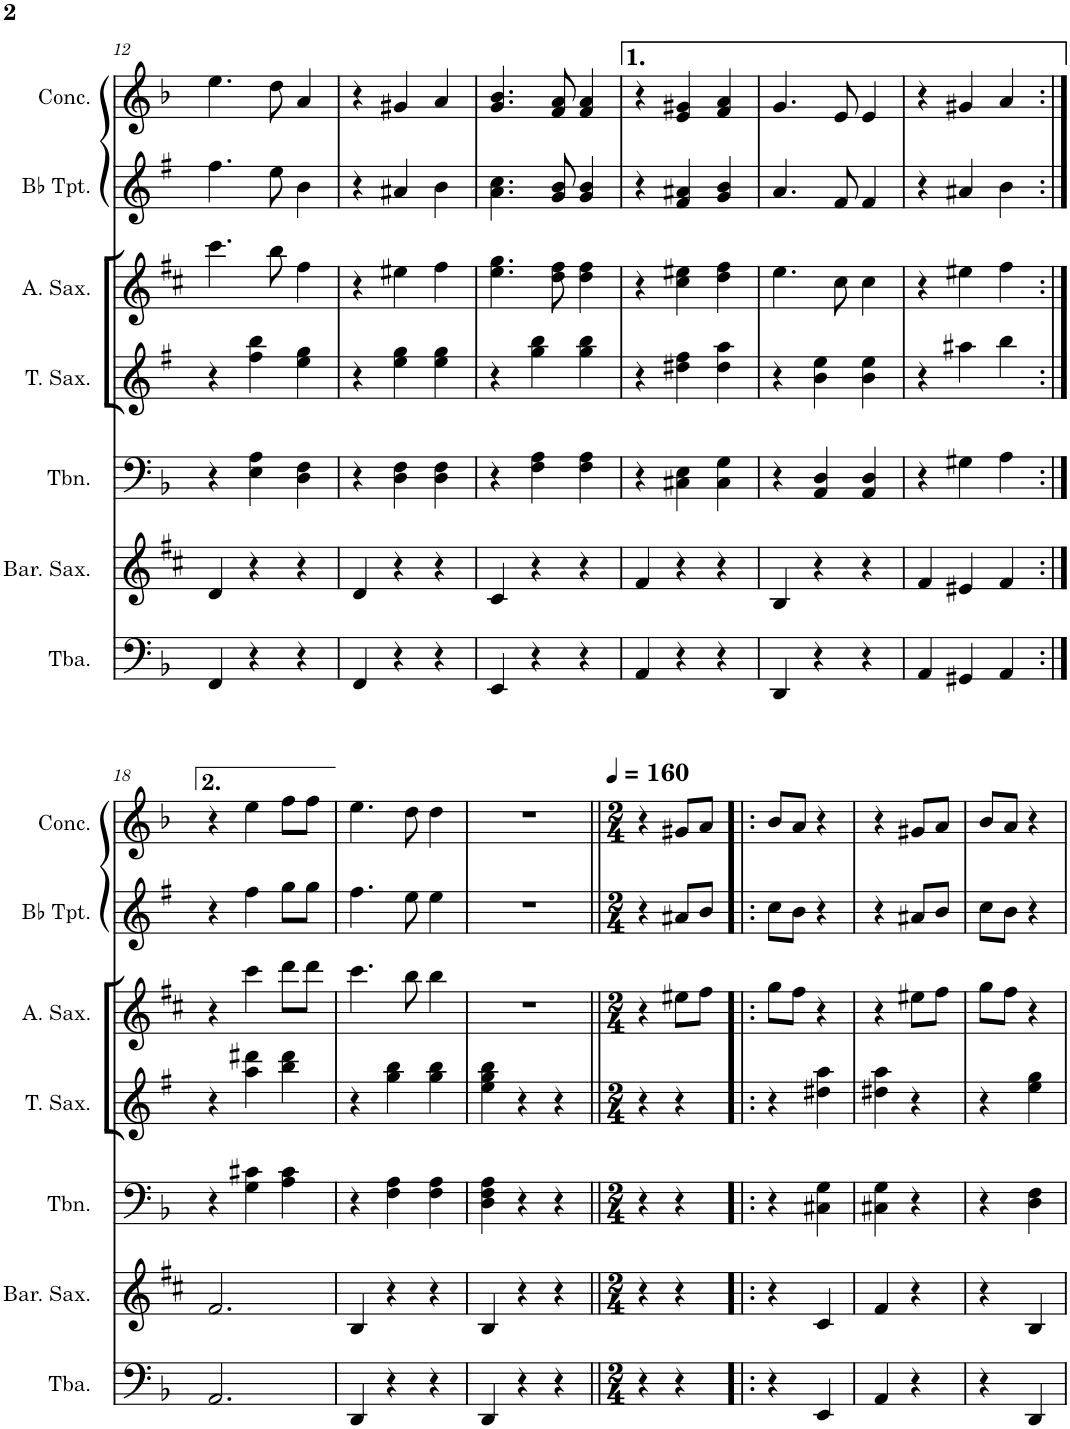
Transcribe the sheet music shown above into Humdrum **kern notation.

**kern	**kern	**kern	**kern	**kern	**kern	**kern
*part7	*part6	*part5	*part4	*part3	*part2	*part1
*staff7	*staff6	*staff5	*staff4	*staff3	*staff2	*staff1
*I"Tuba	*I"Baritone Saxophone	*I"Trombone	*I"Tenor Saxophone	*I"Alto Saxophone	*I"Bb Trumpet	*I"Concertina
*I'Tba.	*I'Bar. Sax.	*I'Tbn.	*I'T. Sax.	*I'A. Sax.	*I'Bb Tpt.	*I'Conc.
!!LO:PB:g=z
*clefF4	*clefG2	*clefF4	*clefG2	*clefG2	*clefG2	*clefG2
*	*Trd12c21	*	*Trd8c14	*Trd5c9	*Trd1c2	*
*k[b-]	*k[f#c#]	*k[b-]	*k[f#]	*k[f#c#]	*k[f#]	*k[b-]
*M3/4	*M3/4	*M3/4	*M3/4	*M3/4	*M3/4	*M3/4
=12	=12	=12	=12	=12	=12	=12
4FF/	4d/	4r	4r	4.ccc#\	4.ff#\	4.ee\
4r	4r	4E\ 4A\	4ff#\ 4bb\	.	.	.
.	.	.	.	8bb\	8ee\	8dd\
4r	4r	4D\ 4F\	4ee\ 4gg\	4ff#\	4b\	4a/
=13	=13	=13	=13	=13	=13	=13
4FF/	4d/	4r	4r	4r	4r	4r
4r	4r	4D\ 4F\	4ee\ 4gg\	4ee#X\	4a#X/	4g#X/
4r	4r	4D\ 4F\	4ee\ 4gg\	4ff#\	4b\	4a/
=14	=14	=14	=14	=14	=14	=14
4EE/	4c#/	4r	4r	4.ee\ 4.gg\	4.a\ 4.cc\	4.g/ 4.b-/
4r	4r	4F\ 4A\	4gg\ 4bb\	.	.	.
.	.	.	.	8dd\ 8ff#\	8g/ 8b/	8f/ 8a/
4r	4r	4F\ 4A\	4gg\ 4bb\	4dd\ 4ff#\	4g/ 4b/	4f/ 4a/
=15	=15	=15	=15	=15	=15	=15
4AA/	4f#/	4r	4r	4r	4r	4r
4r	4r	4C#X\ 4E\	4dd#X\ 4ff#\	4cc#\ 4ee#X\	4f#/ 4a#X/	4e/ 4g#X/
4r	4r	4C#\ 4G\	4dd#\ 4aa\	4dd\ 4ff#\	4g/ 4b/	4f/ 4a/
=16	=16	=16	=16	=16	=16	=16
4DD/	4B/	4r	4r	4.ee\	4.a/	4.g/
4r	4r	4AA/ 4D/	4b\ 4ee\	.	.	.
.	.	.	.	8cc#\	8f#/	8e/
4r	4r	4AA/ 4D/	4b\ 4ee\	4cc#\	4f#/	4e/
=17	=17	=17	=17	=17	=17	=17
4AA/	4f#/	4r	4r	4r	4r	4r
4GG#X/	4e#X/	4G#X\	4aa#X\	4ee#X\	4a#X/	4g#X/
4AA/	4f#/	4A\	4bb\	4ff#\	4b\	4a/
!!LO:LB:g=z
=18:|!	=18:|!	=18:|!	=18:|!	=18:|!	=18:|!	=18:|!
2.AA/	2.f#/	4r	4r	4r	4r	4r
.	.	4G\ 4c#X\	4aa\ 4ddd#X\	4ccc#\	4ff#\	4ee\
.	.	4A\ 4c#\	4bb\ 4ddd#\	8ddd\L	8gg\L	8ff\L
.	.	.	.	8ddd\J	8gg\J	8ff\J
=19	=19	=19	=19	=19	=19	=19
4DD/	4B/	4r	4r	4.ccc#\	4.ff#\	4.ee\
4r	4r	4F\ 4A\	4gg\ 4bb\	.	.	.
.	.	.	.	8bb\	8ee\	8dd\
4r	4r	4F\ 4A\	4gg\ 4bb\	4bb\	4ee\	4dd\
=20	=20	=20	=20	=20	=20	=20
4DD/	4B/	4D\ 4F\ 4A\	4ee\ 4gg\ 4bb\	2.r	2.r	2.r
4r	4r	4r	4r	.	.	.
4r	4r	4r	4r	.	.	.
=21||	=21||	=21||	=21||	=21||	=21||	=21||
*M2/4	*M2/4	*M2/4	*M2/4	*M2/4	*M2/4	*M2/4
*	*	*	*	*	*	*MM160
4r	4r	4r	4r	4r	4r	4r
4r	4r	4r	4r	8ee#X\L	8a#X/L	8g#X/L
.	.	.	.	8ff#\J	8b/J	8a/J
=22!|:	=22!|:	=22!|:	=22!|:	=22!|:	=22!|:	=22!|:
4r	4r	4r	4r	8gg\L	8cc\L	8b-/L
.	.	.	.	8ff#\J	8b\J	8a/J
4EE/	4c#/	4C#X\ 4G\	4dd#X\ 4aa\	4r	4r	4r
=23	=23	=23	=23	=23	=23	=23
4AA/	4f#/	4C#X\ 4G\	4dd#X\ 4aa\	4r	4r	4r
4r	4r	4r	4r	8ee#X\L	8a#X/L	8g#X/L
.	.	.	.	8ff#\J	8b/J	8a/J
=24	=24	=24	=24	=24	=24	=24
4r	4r	4r	4r	8gg\L	8cc\L	8b-/L
.	.	.	.	8ff#\J	8b\J	8a/J
4DD/	4B/	4D\ 4F\	4ee\ 4gg\	4r	4r	4r
=	=	=	=	=	=	=
*-	*-	*-	*-	*-	*-	*-
